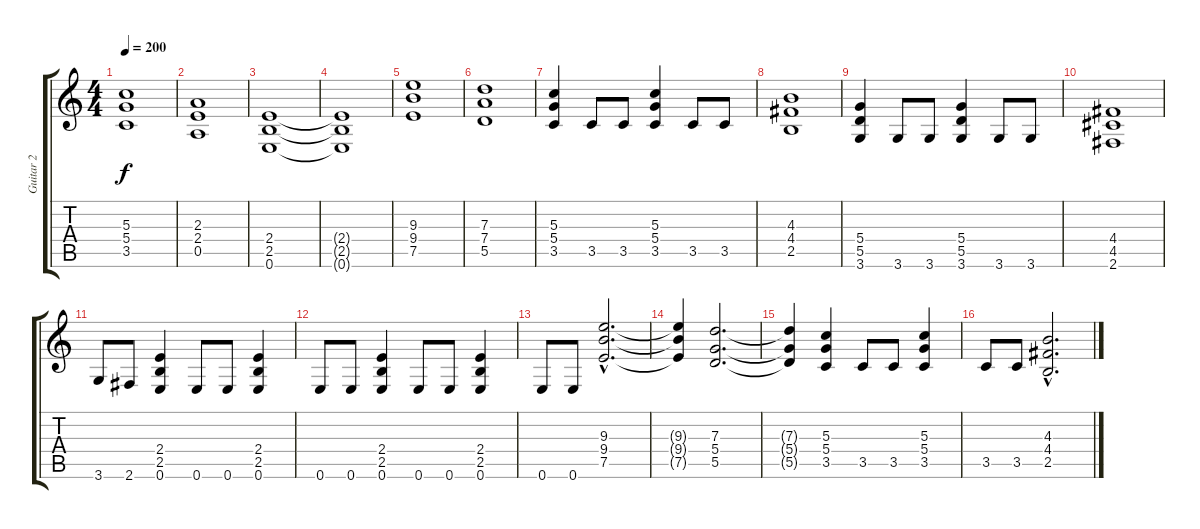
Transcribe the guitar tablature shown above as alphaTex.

\track ("Guitar 2" "Guitar 2") {instrument acousticguitarnylon}
\staff {score tabs}
\tuning (E4 B3 G3 D3 A2 E2) {hide}
\ts (4 4)
\tempo 200
\clef g2
\ks c
(5.3 5.4 3.5).1{dy f} |
(2.3 2.4 0.5).1 |
(2.4 2.5 0.6).1 |
(2.4{t} 2.5{t} 0.6{t}).1 |
(9.3 9.4 7.5).1 |
(7.3 7.4 5.5).1 |
(5.3 5.4 3.5).4 3.5.8 3.5.8 (5.3 5.4 3.5).4 3.5.8 3.5.8 |
(4.3 4.4 2.5).1 |
(5.4 5.5 3.6).4 3.6.8 3.6.8 (5.4 5.5 3.6).4 3.6.8 3.6.8 |
(4.4 4.5 2.6).1 |
3.6.8 2.6.8 (2.4 2.5 0.6).4 0.6.8 0.6.8 (2.4 2.5 0.6).4 |
0.6.8 0.6.8 (2.4 2.5 0.6).4 0.6.8 0.6.8 (2.4 2.5 0.6).4 |
0.6.8 0.6.8 (9.3{hac} 9.4{hac} 7.5{hac}).2{d} |
(9.3{t} 9.4{t} 7.5{t}).4 (7.3 5.4 5.5).2{d} |
(7.3{t} 5.4{t} 5.5{t}).4 (5.3 5.4 3.5).4 3.5.8 3.5.8 (5.3 5.4 3.5).4 |
3.5.8 3.5.8 (4.3{hac} 4.4{hac} 2.5{hac}).2{d}
